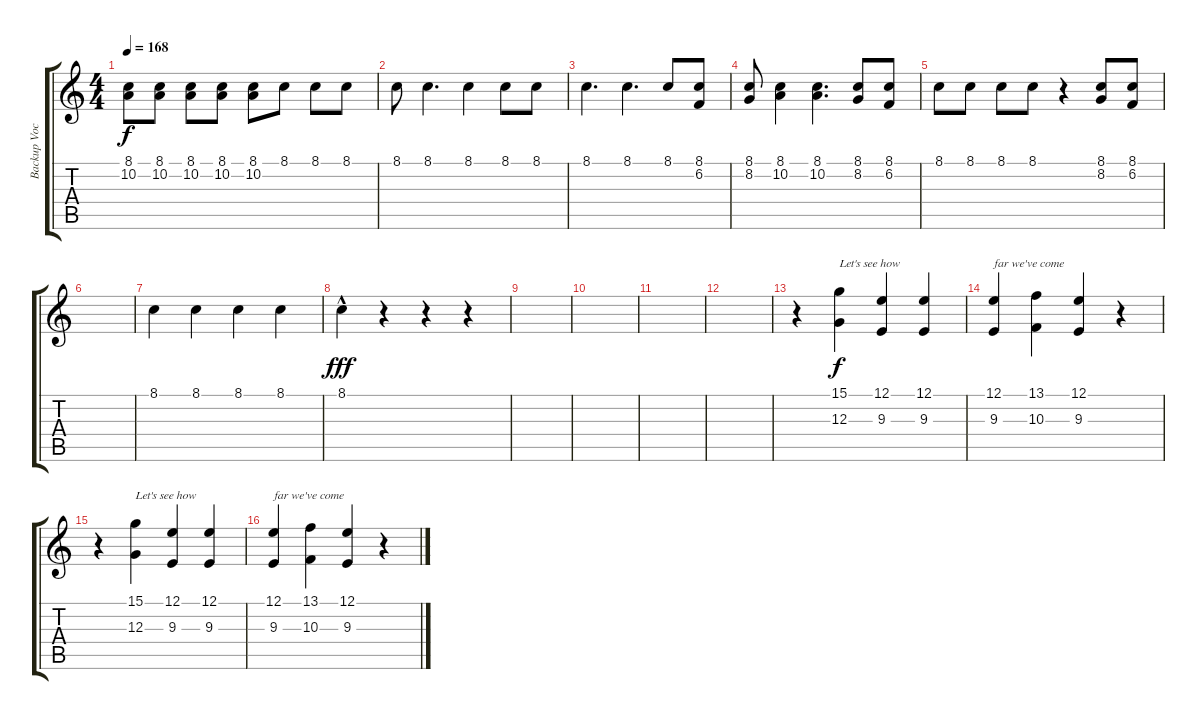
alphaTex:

\track ("Backup Vocals" "Backup Voc") {instrument brightacousticpiano}
\staff {score tabs}
\tuning (E4 B3 G3 D3 A2 E2) {hide}
\ts (4 4)
\tempo 168
\clef g2
\ks c
(8.1 10.2).8{dy f} (8.1 10.2).8 (8.1 10.2).8 (8.1 10.2).8 (8.1 10.2).8 8.1.8 8.1.8 8.1.8 |
8.1.8 8.1.4{d} 8.1.4 8.1.8 8.1.8 |
8.1.4{d} 8.1.4{d} 8.1.8 (8.1 6.2).8 |
(8.1 8.2).8 (8.1 10.2).4 (8.1 10.2).4{d} (8.1 8.2).8 (8.1 6.2).8 |
8.1.8 8.1.8 8.1.8 8.1.8 r.4 (8.1 8.2).8 (8.1 6.2).8 |
|
8.1.4 8.1.4 8.1.4 8.1.4 |
8.1{hac}.4{dy fff} r.4 r.4 r.4 |
|
|
|
|
r.4 (15.1 12.3).4{txt "Let's see how" dy f} (12.1 9.3).4 (12.1 9.3).4 |
(12.1 9.3).4{txt "far we've come"} (13.1 10.3).4 (12.1 9.3).4 r.4 |
r.4 (15.1 12.3).4{txt "Let's see how"} (12.1 9.3).4 (12.1 9.3).4 |
(12.1 9.3).4{txt "far we've come"} (13.1 10.3).4 (12.1 9.3).4 r.4
